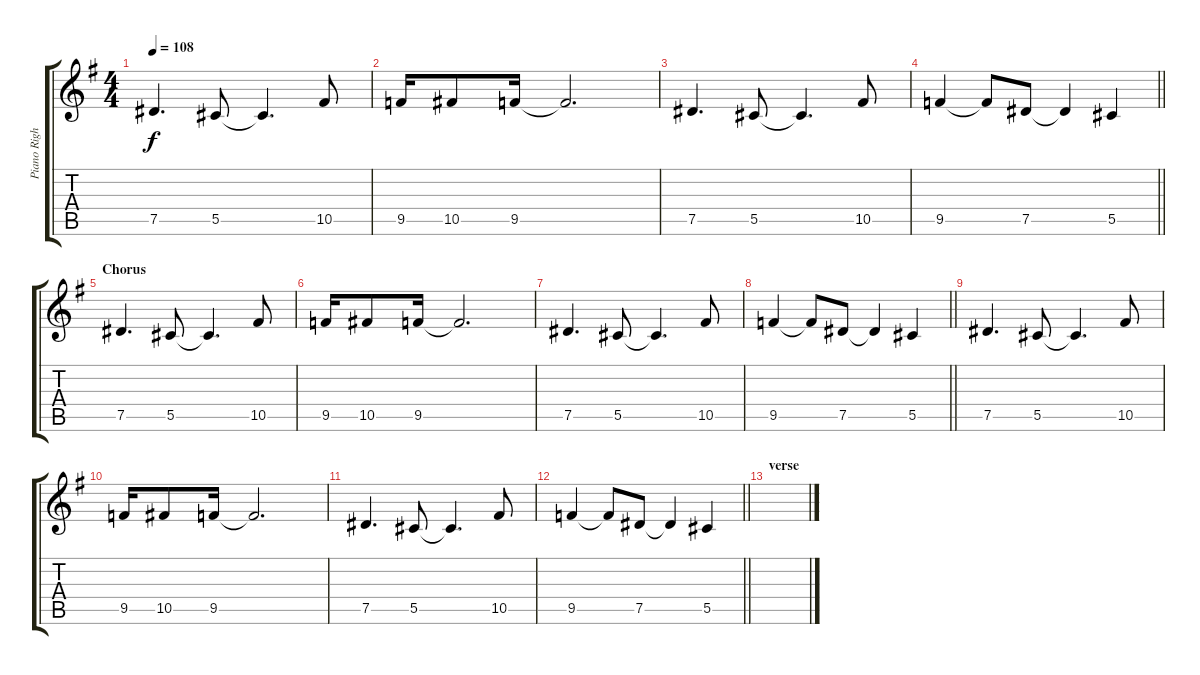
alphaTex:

\track ("Piano Right" "Piano Righ") {instrument acousticgrandpiano}
\staff {score tabs}
\tuning (Eb5 Bb4 Gb4 Db4 Ab3 Eb3) {hide}
\ts (4 4)
\tempo 108
\clef g2
\ks g
7.5.4{d dy f} 5.5.8 5.5{t}.4{d} 10.5.8 |
9.5.16 10.5.8 9.5.16 9.5{t}.2{d} |
7.5.4{d} 5.5.8 5.5{t}.4{d} 10.5.8 |
\barLineRight lightlight
9.5.4 9.5{t}.8 7.5.8 7.5{t}.4 5.5.4 |
\section ("" "Chorus")
7.5.4{d} 5.5.8 5.5{t}.4{d} 10.5.8 |
9.5.16 10.5.8 9.5.16 9.5{t}.2{d} |
7.5.4{d} 5.5.8 5.5{t}.4{d} 10.5.8 |
\barLineRight lightlight
9.5.4 9.5{t}.8 7.5.8 7.5{t}.4 5.5.4 |
7.5.4{d} 5.5.8 5.5{t}.4{d} 10.5.8 |
9.5.16 10.5.8 9.5.16 9.5{t}.2{d} |
7.5.4{d} 5.5.8 5.5{t}.4{d} 10.5.8 |
\barLineRight lightlight
9.5.4 9.5{t}.8 7.5.8 7.5{t}.4 5.5.4 |
\section ("" "verse")
